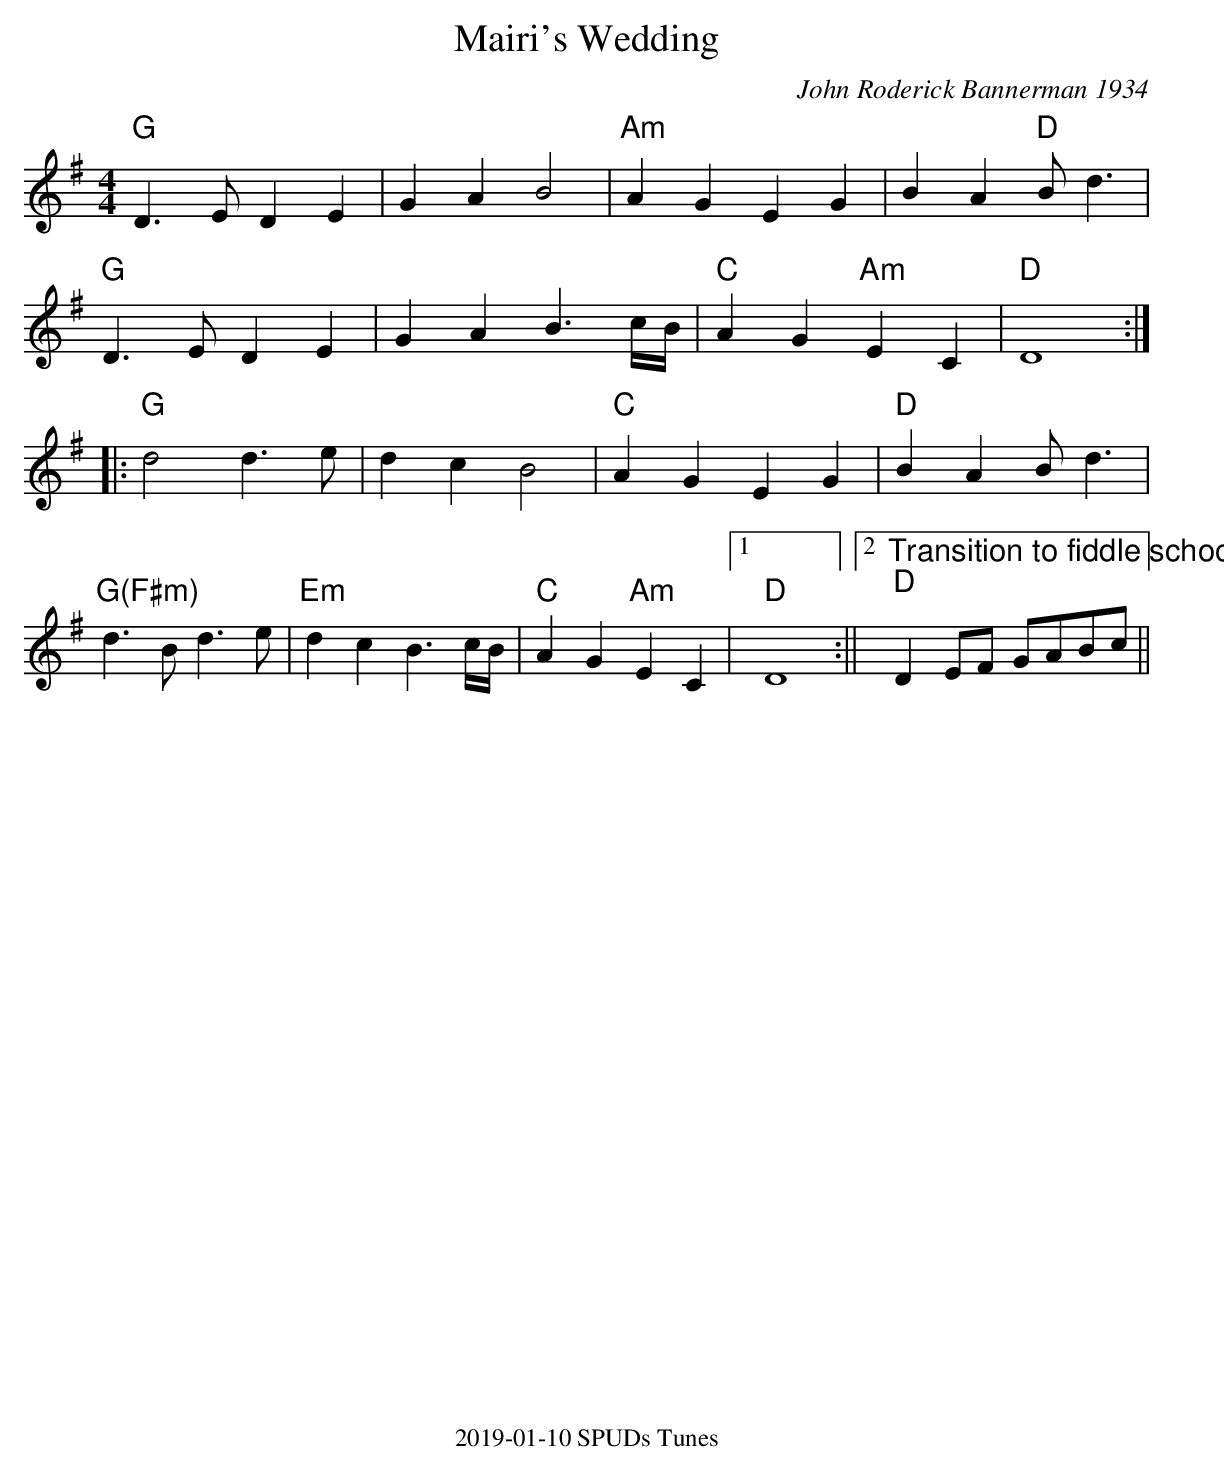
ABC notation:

X:1
T:Mairi's Wedding
C:John Roderick Bannerman 1934
M:4/4
L:1/8
K:G
"G"D3E D2E2|G2A2 B4|"Am"A2G2 E2G2|B2A2 "D"Bd3|
"G"D3E D2E2|G2A2 B2>cB/|"C"A2G2 "Am"E2C2|"D"D8:|
|:"G"d4 d2>e2|d2c2 B4|"C"A2G2 E2G2|"D"B2A2 Bd3|
"G(F#m)"d3B d2>e2|"Em"d2c2 B2>cB/|"C"A2G2 "Am"E2C2|1 "D"D8:||2"Transition to fiddle school""D"D2 EF GABc||
